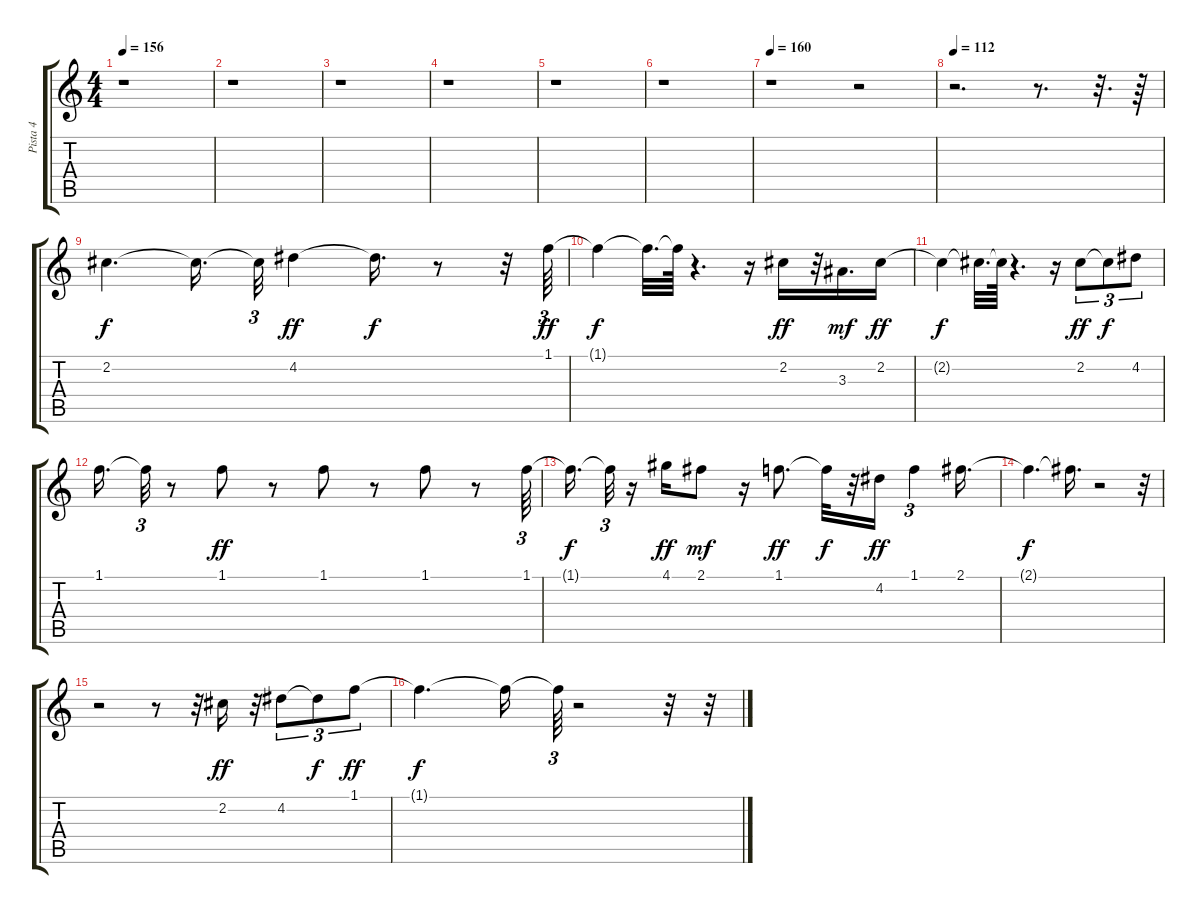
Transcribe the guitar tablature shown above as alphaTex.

\track ("Pista 4" "Pista 4") {instrument electricguitarjazz}
\staff {score tabs}
\tuning (E4 B3 G3 D3 A2 E2) {hide}
\ts (4 4)
\tempo 156
\clef g2
\ks c
r.1{dy f} |
r.1 |
r.1 |
r.1 |
r.1 |
r.1 |
\tempo 160
r.1 r.2 |
\tempo 112
r.2{d} r.8{d} r.32{d} r.64 |
2.2.4{d} 2.2{t}.16{d} 2.2{t}.32{tu (3 2)} 4.2.4{dy ff} 4.2{t}.16{d dy f} r.8 r.32 1.1.64{tu (3 2) dy ff} |
1.1{t}.4{dy f} 1.1{t}.32{d} 1.1{t}.64 r.4{d} r.16 2.2.16{dy ff} r.32 3.3.16{d dy mf} 2.2.16{dy ff} |
2.2{t}.4{dy f} 2.2{t}.32{d} 2.2{t}.64 r.4{d} r.16 2.2.8{tu (3 2) dy ff} 2.2{t}.8{tu (3 2) dy f} 4.2.8{tu (3 2)} |
1.1.16{d} 1.1{t}.32{tu (3 2)} r.8 1.1.8{dy ff} r.8 1.1.8 r.8 1.1.8 r.8 1.1.64{tu (3 2)} |
1.1{t}.16{d dy f} 1.1{t}.32{tu (3 2)} r.16 4.1.16{dy ff} 2.1.8{dy mf} r.16 1.1.8{d dy ff} 1.1{t}.32{dy f} r.32 4.2.16{dy ff} 1.1.4{tu (3 2)} 2.1.16{d} |
2.1{t}.4{d dy f} 2.1{t}.16{d} r.2 r.32 |
r.2 r.8 r.32 2.2.16{dy ff} r.32 4.2.8{tu (3 2)} 4.2{t}.8{tu (3 2) dy f} 1.1.8{tu (3 2) dy ff} |
1.1{t}.4{d dy f} 1.1{t}.16 1.1{t}.64{tu (3 2)} r.2 r.32 r.32{tu (3 2)}
